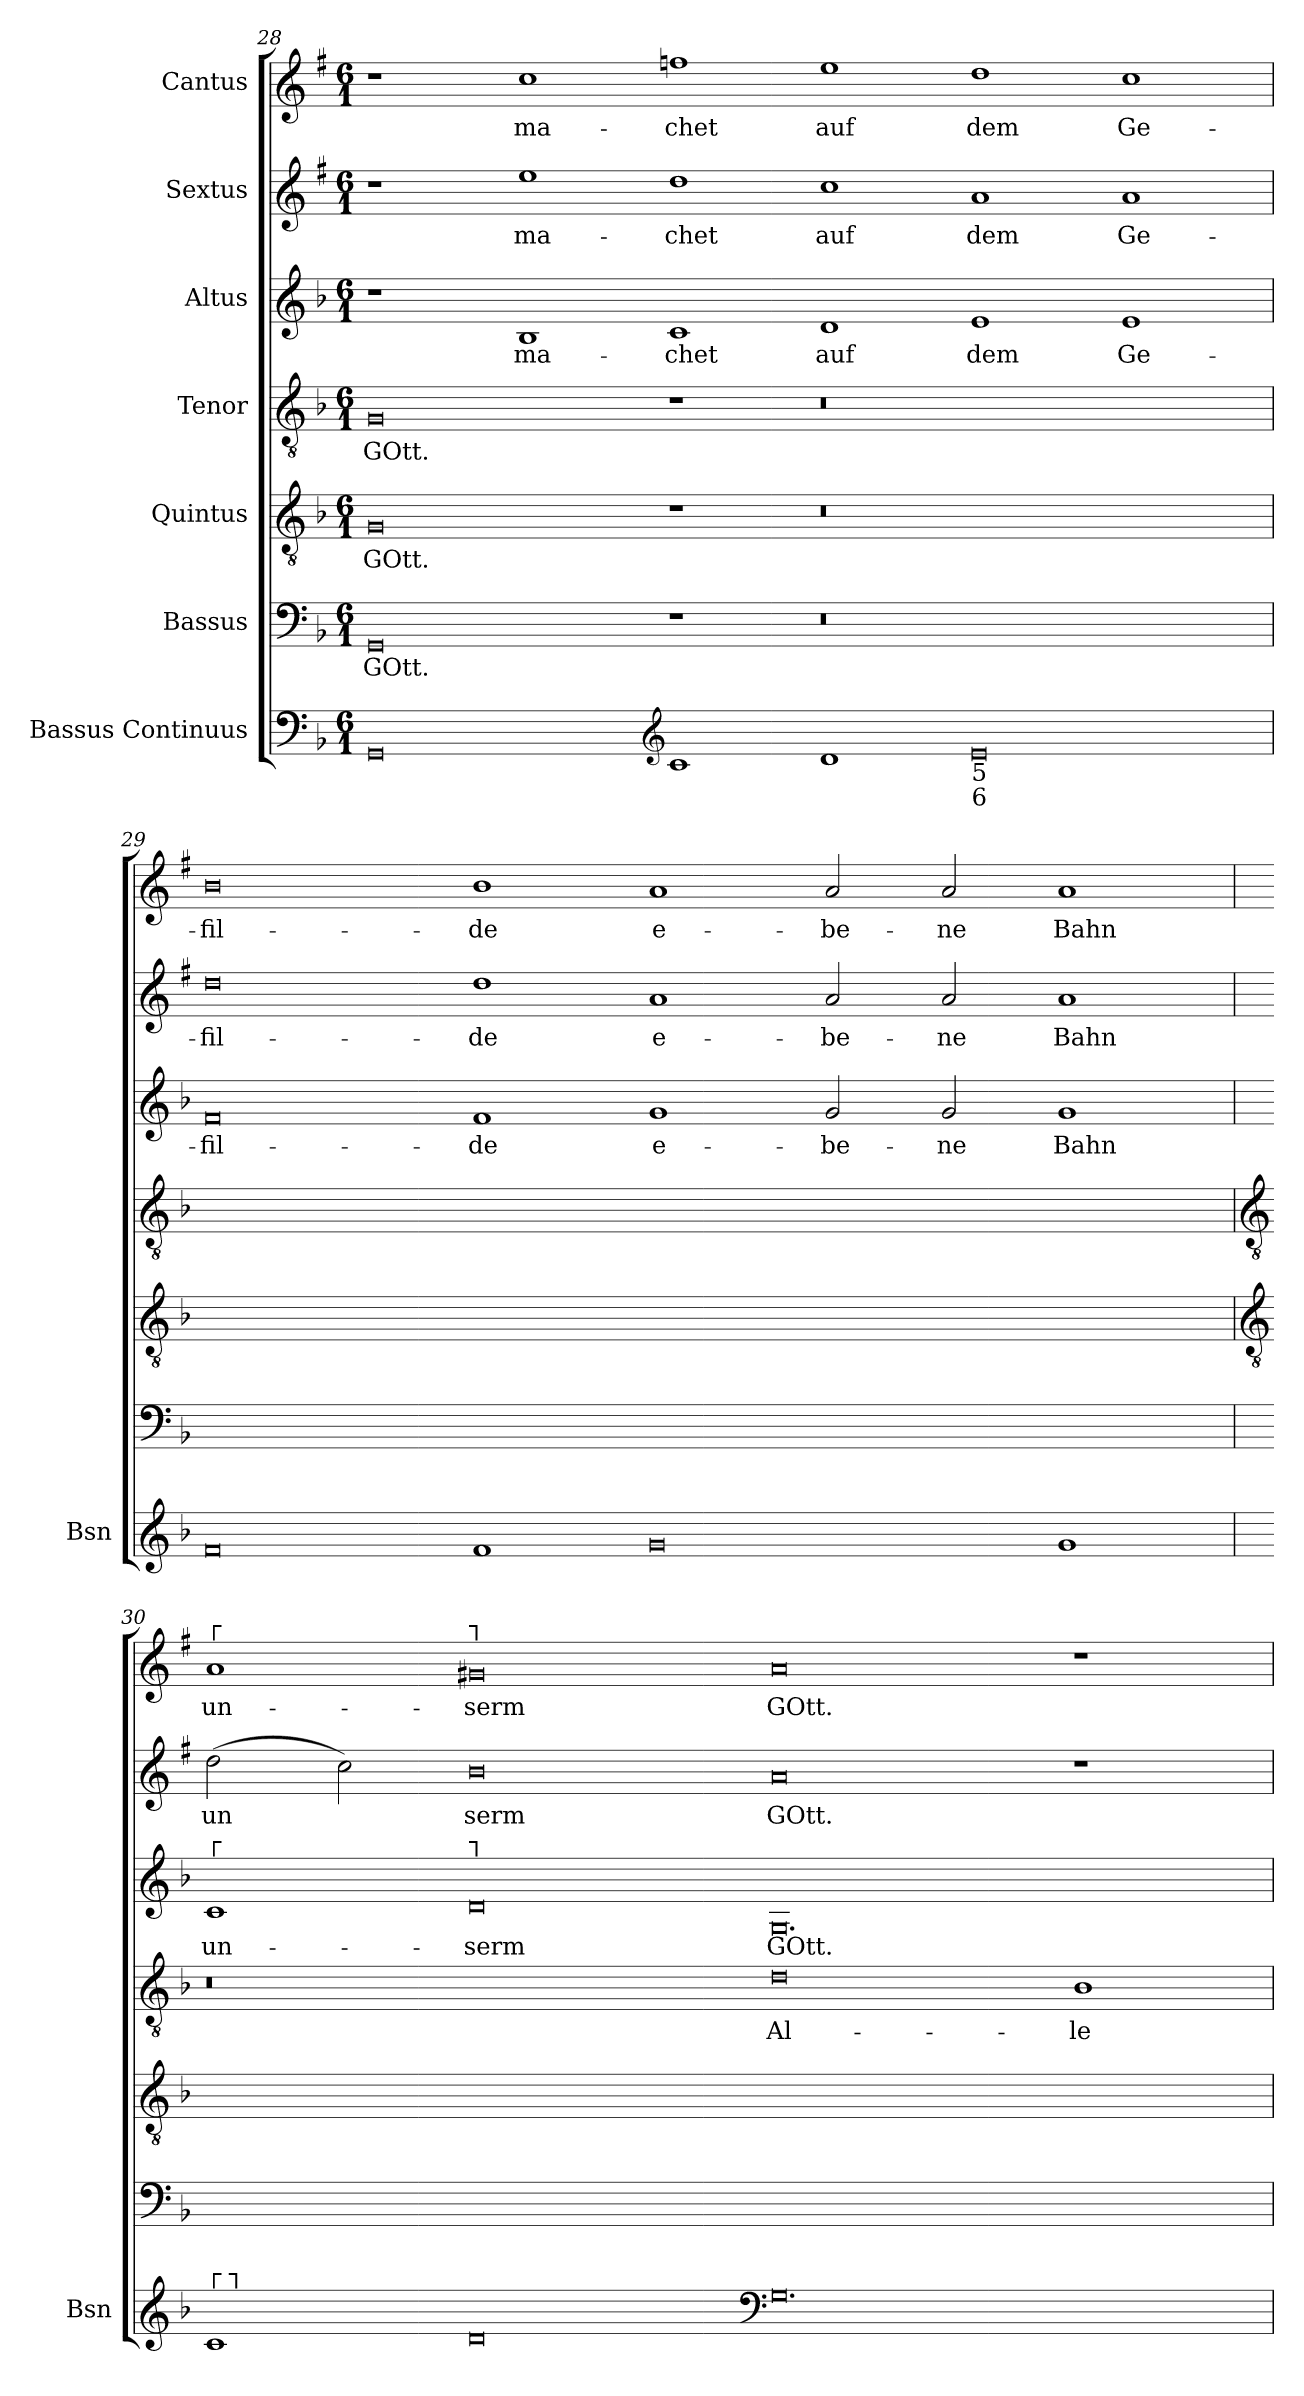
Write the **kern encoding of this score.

**kern	**kern	**text	**kern	**text	**kern	**text	**kern	**text	**kern	**text	**kern	**text
*part7	*part6	*part6	*part5	*part5	*part4	*part4	*part3	*part3	*part2	*part2	*part1	*part1
*staff7	*staff6	*staff6	*staff5	*staff5	*staff4	*staff4	*staff3	*staff3	*staff2	*staff2	*staff1	*staff1
*I"Bassus Continuus	*I"Bassus	*	*I"Quintus	*	*I"Tenor	*	*I"Altus	*	*I"Sextus	*	*I"Cantus	*
*I'Bsn	*	*	*	*	*	*	*	*	*	*	*	*
*clefF4	*clefF4	*	*clefGv2	*	*clefGv2	*	*clefG2	*	*clefG2	*	*clefG2	*
*	*	*	*	*	*	*	*	*	*ITrd1c2	*	*ITrd1c2	*
*k[b-]	*k[b-]	*	*k[b-]	*	*k[b-]	*	*k[b-]	*	*k[b-]	*	*k[b-]	*
*F:	*F:	*	*F:	*	*F:	*	*F:	*	*F:	*	*F:	*
*M6/1	*M6/1	*	*M6/1	*	*M6/1	*	*M6/1	*	*M6/1	*	*M6/1	*
=28	=28	=28	=28	=28	=28	=28	=28	=28	=28	=28	=28	=28
!	!	!LO:LY:b	!	!LO:LY:b	!	!LO:LY:b	!	!	!	!	!	!
0GG	0GG	GOtt.	0G	GOtt.	0G	GOtt.	1r	.	1r	.	1r	.
!	!	!	!	!	!	!	!	!LO:LY:b	!	!LO:LY:b	!	!LO:LY:b
.	.	.	.	.	.	.	1B-	ma-	1dd	ma-	1b-	ma-
*clefG2	*	*	*	*	*	*	*	*	*	*	*	*
!	!	!	!	!	!	!	!	!LO:LY:b	!	!LO:LY:b	!	!LO:LY:b
1c	1r	.	1r	.	1r	.	1c	-chet	1cc	-chet	1ee-X	-chet
!	!	!	!	!	!	!	!	!LO:LY:b	!	!LO:LY:b	!	!LO:LY:b
1d	0.r	.	0.r	.	0.r	.	1d	auf	1b-	auf	1dd	auf
!LO:TX:b:t=5	!	!	!	!	!	!	!	!	!	!	!	!
!LO:TX:b:t=6	!	!	!	!	!	!	!	!	!	!	!	!
!	!	!	!	!	!	!	!	!LO:LY:b	!	!LO:LY:b	!	!LO:LY:b
0e	.	.	.	.	.	.	1e	dem	1g	dem	1cc	dem
!	!	!	!	!	!	!	!	!LO:LY:b	!	!LO:LY:b	!	!LO:LY:b
.	.	.	.	.	.	.	1e	Ge-	1g	Ge-	1b-	Ge-
=29	=29	=29	=29	=29	=29	=29	=29	=29	=29	=29	=29	=29
!	!	!	!	!	!	!	!	!LO:LY:b	!	!LO:LY:b	!	!LO:LY:b
0f	00.ryy	.	00.ryy	.	00.ryy	.	0f	-fil-	0cc	-fil-	0a	-fil-
!	!	!	!	!	!	!	!	!LO:LY:b	!	!LO:LY:b	!	!LO:LY:b
1f	.	.	.	.	.	.	1f	-de	1cc	-de	1a	-de
!	!	!	!	!	!	!	!	!LO:LY:b	!	!LO:LY:b	!	!LO:LY:b
0g	.	.	.	.	.	.	1g	e-	1g	e-	1g	e-
!	!	!	!	!	!	!	!	!LO:LY:b	!	!LO:LY:b	!	!LO:LY:b
.	.	.	.	.	.	.	2g	-be-	2g	-be-	2g	-be-
!	!	!	!	!	!	!	!	!LO:LY:b	!	!LO:LY:b	!	!LO:LY:b
.	.	.	.	.	.	.	2g	-ne	2g	-ne	2g	-ne
!	!	!	!	!	!	!	!	!LO:LY:b	!	!LO:LY:b	!	!LO:LY:b
1g	.	.	.	.	.	.	1g	Bahn	1g	Bahn	1g	Bahn
!!LO:LB:g=z
=30	=30	=30	=30	=30	=30	=30	=30	=30	=30	=30	=30	=30
*	*	*	*clefGv2	*	*clefGv2	*	*	*	*	*	*	*
!	!	!	!	!	!	!	!	!	!	!	!LO:TX:a:t=┌	!
!	!	!	!	!	!	!	!LO:TX:a:t=┌	!	!	!	!	!
!LO:TX:a:t=┌                  ┐	!	!	!	!	!	!	!	!	!	!	!	!
!	!	!	!	!	!	!	!	!LO:LY:b	!	!LO:LY:b	!	!LO:LY:b
1c	00.ryy	.	00.ryy	.	0.r	.	1c	un-	(>2cc	un	1g	un-
.	.	.	.	.	.	.	.	.	2b-)	.	.	.
!	!	!	!	!	!	!	!	!	!	!	!LO:TX:a:t=┐	!
!	!	!	!	!	!	!	!LO:TX:a:t=┐	!	!	!	!	!
!	!	!	!	!	!	!	!	!LO:LY:b	!	!LO:LY:b	!	!LO:LY:b
0d	.	.	.	.	.	.	0d	-serm	0a	serm	0f#X	-serm
*clefF4	*	*	*	*	*	*	*	*	*	*	*	*
!	!	!	!	!	!	!LO:LY:b	!	!LO:LY:b	!	!LO:LY:b	!	!LO:LY:b
0.G	.	.	.	.	0d	Al-	0.G	GOtt.	0g	GOtt.	0g	GOtt.
!	!	!	!	!	!	!LO:LY:b	!	!	!	!	!	!
.	.	.	.	.	1B-	-le	.	.	1r	.	1r	.
=	=	=	=	=	=	=	=	=	=	=	=	=
*-	*-	*-	*-	*-	*-	*-	*-	*-	*-	*-	*-	*-
